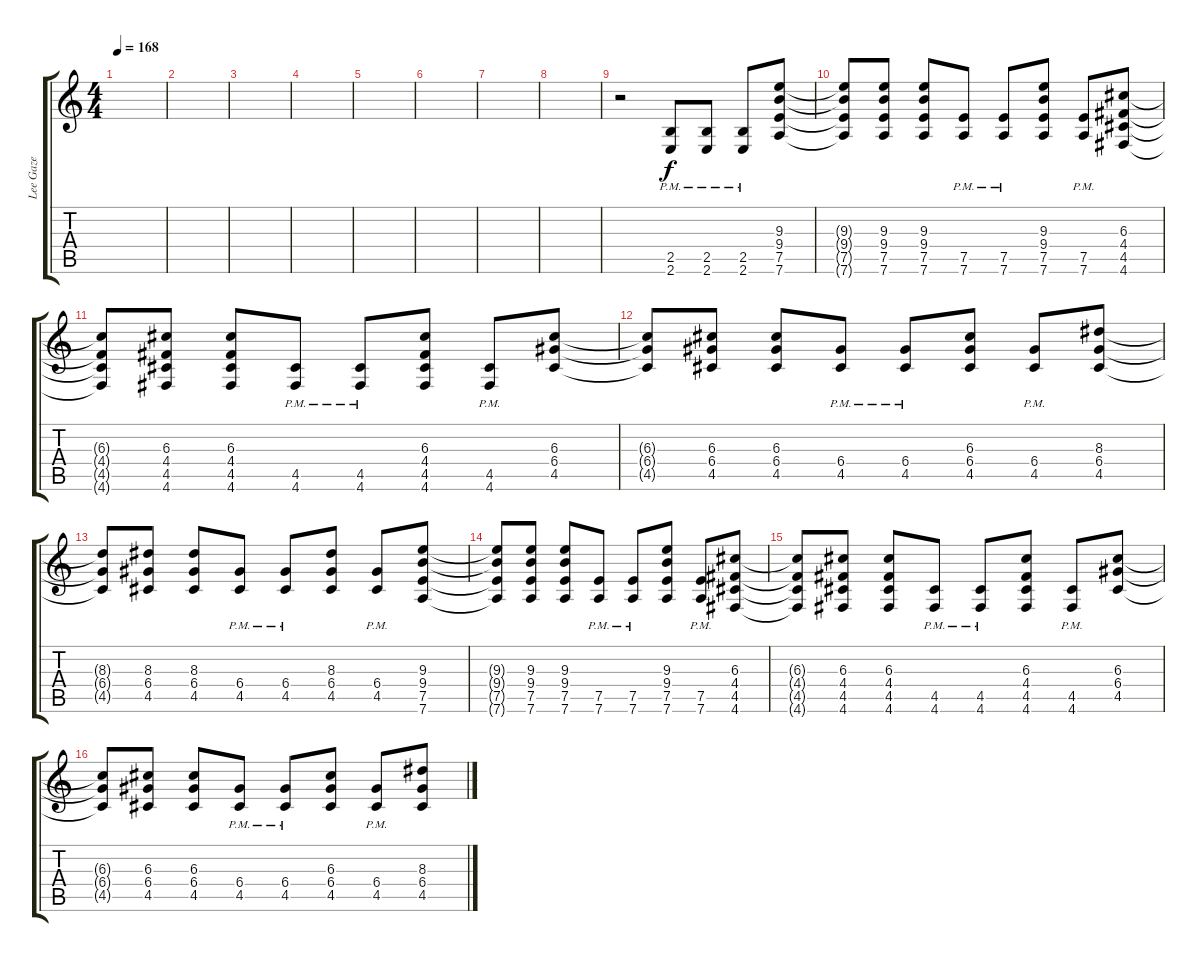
\track ("Lee Gaze" "Lee Gaze") {instrument distortionguitar}
\staff {score tabs}
\tuning (E4 B3 G3 D3 A2 D2) {hide}
\ts (4 4)
\tempo 168
\clef g2
\ks c
|
|
|
|
|
|
|
|
r.2 (2.5{pm} 2.6{pm}).8 (2.5{pm} 2.6{pm}).8 (2.5{pm} 2.6).8 (9.3 9.4 7.5 7.6).8 |
(9.3{t} 9.4{t} 7.5{t} 7.6{t}).8 (9.3 9.4 7.5 7.6).8 (9.3 9.4 7.5 7.6).8 (7.5{pm} 7.6{pm}).8 (7.5{pm} 7.6{pm}).8 (9.3 9.4 7.5 7.6).8 (7.5{pm} 7.6{pm}).8 (6.3 4.4 4.5 4.6).8 |
(6.3{t} 4.4{t} 4.5{t} 4.6{t}).8 (6.3 4.4 4.5 4.6).8 (6.3 4.4 4.5 4.6).8 (4.5{pm} 4.6{pm}).8 (4.5{pm} 4.6{pm}).8 (6.3 4.4 4.5 4.6).8 (4.5{pm} 4.6{pm}).8 (6.3 6.4 4.5).8 |
(6.3{t} 6.4{t} 4.5{t}).8 (6.3 6.4 4.5).8 (6.3 6.4 4.5).8 (6.4{pm} 4.5{pm}).8 (6.4{pm} 4.5{pm}).8 (6.3 6.4 4.5).8 (6.4{pm} 4.5{pm}).8 (8.3 6.4 4.5).8 |
(8.3{t} 6.4{t} 4.5{t}).8 (8.3 6.4 4.5).8 (8.3 6.4 4.5).8 (6.4{pm} 4.5{pm}).8 (6.4{pm} 4.5{pm}).8 (8.3 6.4 4.5).8 (6.4{pm} 4.5{pm}).8 (9.3 9.4 7.5 7.6).8 |
(9.3{t} 9.4{t} 7.5{t} 7.6{t}).8 (9.3 9.4 7.5 7.6).8 (9.3 9.4 7.5 7.6).8 (7.5{pm} 7.6{pm}).8 (7.5{pm} 7.6{pm}).8 (9.3 9.4 7.5 7.6).8 (7.5{pm} 7.6{pm}).8 (6.3 4.4 4.5 4.6).8 |
(6.3{t} 4.4{t} 4.5{t} 4.6{t}).8 (6.3 4.4 4.5 4.6).8 (6.3 4.4 4.5 4.6).8 (4.5{pm} 4.6{pm}).8 (4.5{pm} 4.6{pm}).8 (6.3 4.4 4.5 4.6).8 (4.5{pm} 4.6{pm}).8 (6.3 6.4 4.5).8 |
(6.3{t} 6.4{t} 4.5{t}).8 (6.3 6.4 4.5).8 (6.3 6.4 4.5).8 (6.4{pm} 4.5{pm}).8 (6.4{pm} 4.5{pm}).8 (6.3 6.4 4.5).8 (6.4{pm} 4.5{pm}).8 (8.3 6.4 4.5).8
